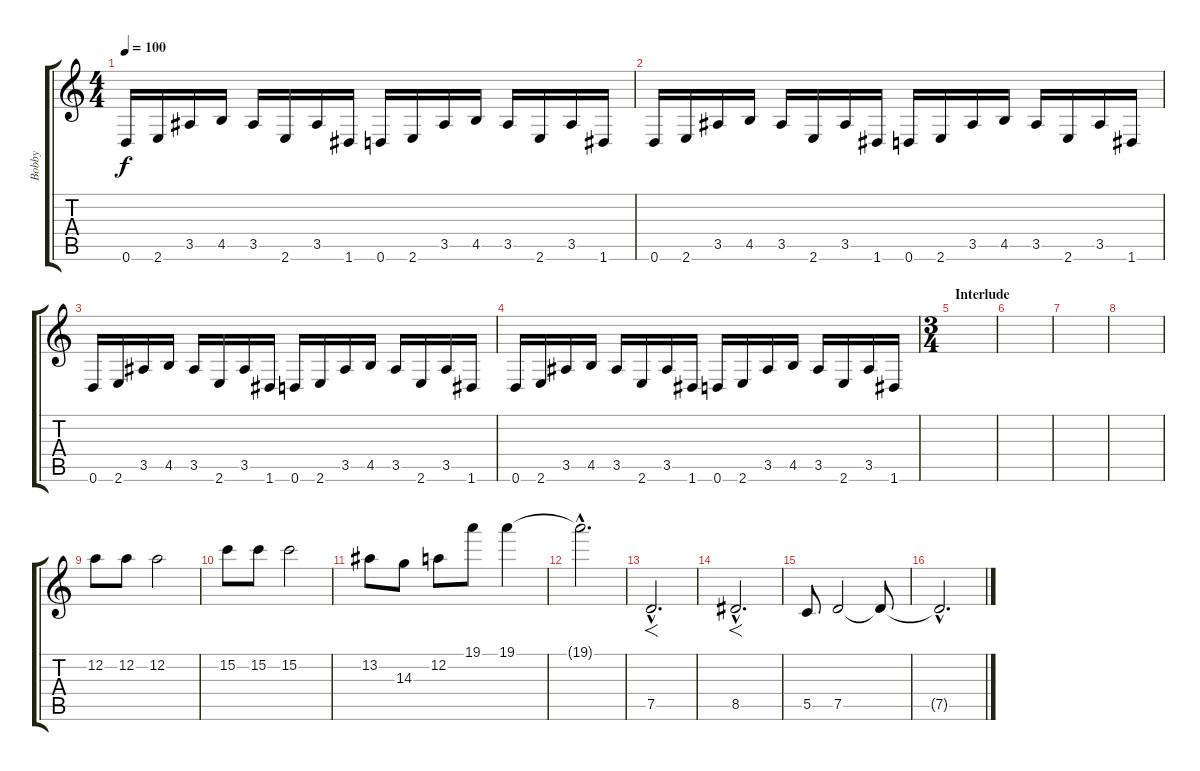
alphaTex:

\track ("Bobby" "Bobby") {instrument distortionguitar}
\staff {score tabs}
\tuning (D4 A3 F3 C3 G2 D2) {hide}
\ts (4 4)
\tempo 100
\clef g2
\ks c
0.6.16{dy f} 2.6.16 3.5.16 4.5.16 3.5.16 2.6.16 3.5.16 1.6.16 0.6.16 2.6.16 3.5.16 4.5.16 3.5.16 2.6.16 3.5.16 1.6.16 |
0.6.16 2.6.16 3.5.16 4.5.16 3.5.16 2.6.16 3.5.16 1.6.16 0.6.16 2.6.16 3.5.16 4.5.16 3.5.16 2.6.16 3.5.16 1.6.16 |
0.6.16 2.6.16 3.5.16 4.5.16 3.5.16 2.6.16 3.5.16 1.6.16 0.6.16 2.6.16 3.5.16 4.5.16 3.5.16 2.6.16 3.5.16 1.6.16 |
0.6.16 2.6.16 3.5.16 4.5.16 3.5.16 2.6.16 3.5.16 1.6.16 0.6.16 2.6.16 3.5.16 4.5.16 3.5.16 2.6.16 3.5.16 1.6.16 |
\ts (3 4)
\section ("" "Interlude")
|
|
|
|
12.2.8 12.2.8 12.2.2 |
15.2.8 15.2.8 15.2.2 |
13.2.8 14.3.8 12.2.8 19.1.8 19.1.4 |
19.1{hac t}.2{d} |
7.5{hac}.2{f d} |
8.5{hac}.2{f d} |
5.5.8 7.5.2 7.5{t}.8 |
7.5{hac t}.2{d}
